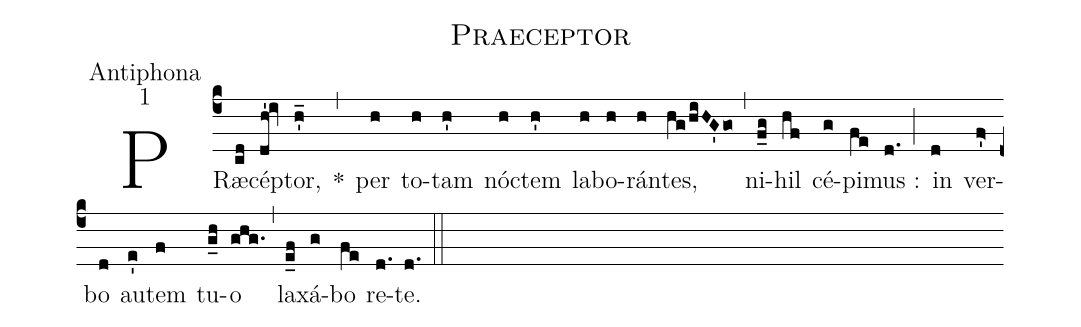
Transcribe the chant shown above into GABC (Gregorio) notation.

name:Praeceptor;
office-part:Antiphona;
mode:1;
%%
(c4) PRæ(cd)cé(dh'!iv)ptor,(h'_) *(,) per(h) to(h)tam(h') nó(h)ctem(h') la(h)bo(h)rán(h)tes,(hg/hiHG'go) (,) ni(f_g)hil(hf) cé(g)pi(fe)mus :(d.) (;) in(d) ver(f>')bo(d) au(e')tem(f) tu(g_h)o(ghg.) (,) lax(e_f)á(g)bo(fe) re(d.)te.(d.) (::)
